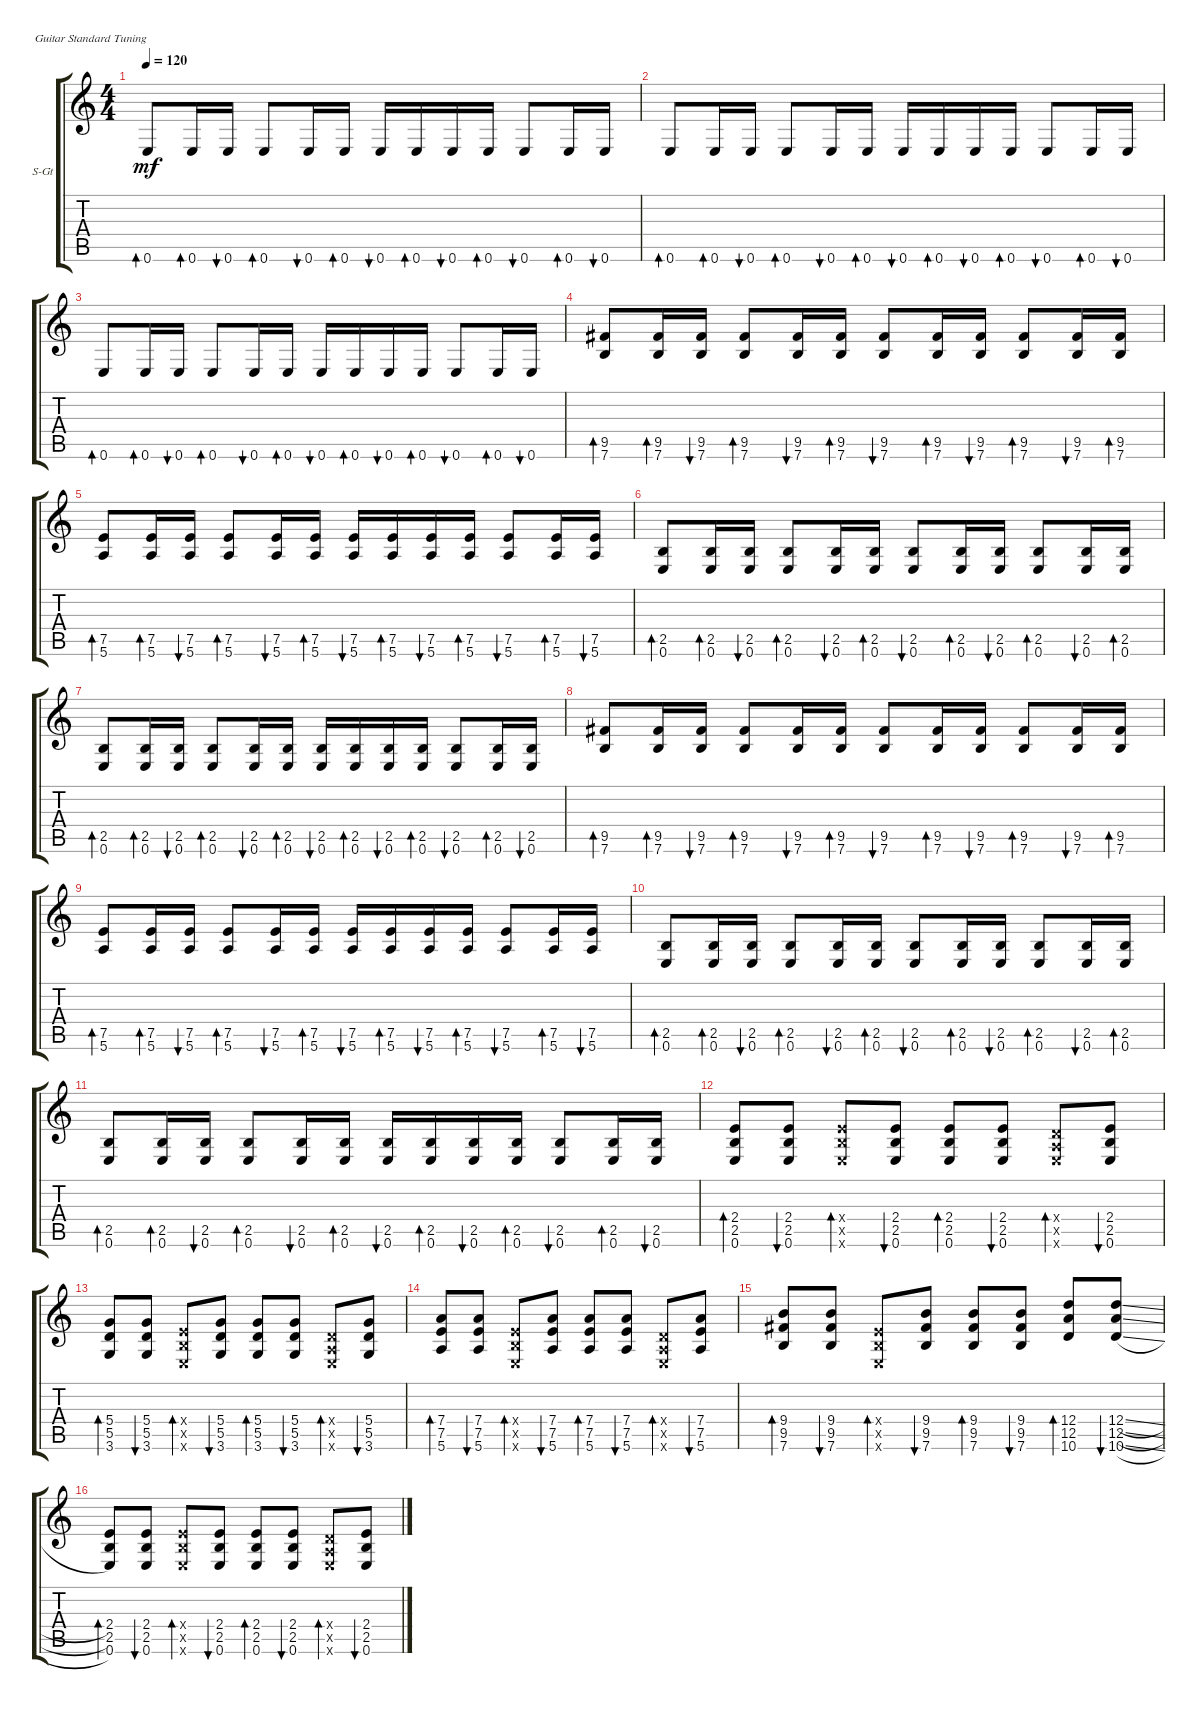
\bracketExtendMode groupsimilarinstruments
\firstSystemTrackNameOrientation horizontal
\otherSystemsTrackNameOrientation horizontal
\track ("Steel Guitar" "S-Gt") {instrument acousticguitarsteel}
\staff {score tabs}
\tuning (E4 B3 G3 D3 A2 E2)
\ts (4 4)
\tempo 120
\clef g2
\ks c
0.6.8{bd 30 dy mf} 0.6.16{bd 30} 0.6.16{bu 30} 0.6.8{bd 30} 0.6.16{bu 30} 0.6.16{bd 30} 0.6.16{bu 30} 0.6.16{bd 30} 0.6.16{bu 30} 0.6.16{bd 30} 0.6.8{bu 30} 0.6.16{bd 30} 0.6.16{bu 30} |
0.6.8{bd 30} 0.6.16{bd 30} 0.6.16{bu 30} 0.6.8{bd 30} 0.6.16{bu 30} 0.6.16{bd 30} 0.6.16{bu 30} 0.6.16{bd 30} 0.6.16{bu 30} 0.6.16{bd 30} 0.6.8{bu 30} 0.6.16{bd 30} 0.6.16{bu 30} |
0.6.8{bd 30} 0.6.16{bd 30} 0.6.16{bu 30} 0.6.8{bd 30} 0.6.16{bu 30} 0.6.16{bd 30} 0.6.16{bu 30} 0.6.16{bd 30} 0.6.16{bu 30} 0.6.16{bd 30} 0.6.8{bu 30} 0.6.16{bd 30} 0.6.16{bu 30} |
(9.5 7.6).8{bd 30} (9.5 7.6).16{bd 30} (9.5 7.6).16{bu 30} (9.5 7.6).8{bd 30} (9.5 7.6).16{bu 30} (9.5 7.6).16{bd 30} (9.5 7.6).8{bu 30} (9.5 7.6).16{bd 30} (9.5 7.6).16{bu 30} (9.5 7.6).8{bd 30} (9.5 7.6).16{bu 30} (9.5 7.6).16{bd 30} |
(7.5 5.6).8{bd 30} (7.5 5.6).16{bd 30} (7.5 5.6).16{bu 30} (7.5 5.6).8{bd 30} (7.5 5.6).16{bu 30} (7.5 5.6).16{bd 30} (7.5 5.6).16{bu 30} (7.5 5.6).16{bd 30} (7.5 5.6).16{bu 30} (7.5 5.6).16{bd 30} (7.5 5.6).8{bu 30} (7.5 5.6).16{bd 30} (7.5 5.6).16{bu 30} |
(2.5 0.6).8{bd 30} (2.5 0.6).16{bd 30} (2.5 0.6).16{bu 30} (2.5 0.6).8{bd 30} (2.5 0.6).16{bu 30} (2.5 0.6).16{bd 30} (2.5 0.6).8{bu 30} (2.5 0.6).16{bd 30} (2.5 0.6).16{bu 30} (2.5 0.6).8{bd 30} (2.5 0.6).16{bu 30} (2.5 0.6).16{bd 30} |
(2.5 0.6).8{bd 30} (2.5 0.6).16{bd 30} (2.5 0.6).16{bu 30} (2.5 0.6).8{bd 30} (2.5 0.6).16{bu 30} (2.5 0.6).16{bd 30} (2.5 0.6).16{bu 30} (2.5 0.6).16{bd 30} (2.5 0.6).16{bu 30} (2.5 0.6).16{bd 30} (2.5 0.6).8{bu 30} (2.5 0.6).16{bd 30} (2.5 0.6).16{bu 30} |
(9.5 7.6).8{bd 30} (9.5 7.6).16{bd 30} (9.5 7.6).16{bu 30} (9.5 7.6).8{bd 30} (9.5 7.6).16{bu 30} (9.5 7.6).16{bd 30} (9.5 7.6).8{bu 30} (9.5 7.6).16{bd 30} (9.5 7.6).16{bu 30} (9.5 7.6).8{bd 30} (9.5 7.6).16{bu 30} (9.5 7.6).16{bd 30} |
(7.5 5.6).8{bd 30} (7.5 5.6).16{bd 30} (7.5 5.6).16{bu 30} (7.5 5.6).8{bd 30} (7.5 5.6).16{bu 30} (7.5 5.6).16{bd 30} (7.5 5.6).16{bu 30} (7.5 5.6).16{bd 30} (7.5 5.6).16{bu 30} (7.5 5.6).16{bd 30} (7.5 5.6).8{bu 30} (7.5 5.6).16{bd 30} (7.5 5.6).16{bu 30} |
(2.5 0.6).8{bd 30} (2.5 0.6).16{bd 30} (2.5 0.6).16{bu 30} (2.5 0.6).8{bd 30} (2.5 0.6).16{bu 30} (2.5 0.6).16{bd 30} (2.5 0.6).8{bu 30} (2.5 0.6).16{bd 30} (2.5 0.6).16{bu 30} (2.5 0.6).8{bd 30} (2.5 0.6).16{bu 30} (2.5 0.6).16{bd 30} |
(2.5 0.6).8{bd 30} (2.5 0.6).16{bd 30} (2.5 0.6).16{bu 30} (2.5 0.6).8{bd 30} (2.5 0.6).16{bu 30} (2.5 0.6).16{bd 30} (2.5 0.6).16{bu 30} (2.5 0.6).16{bd 30} (2.5 0.6).16{bu 30} (2.5 0.6).16{bd 30} (2.5 0.6).8{bu 30} (2.5 0.6).16{bd 30} (2.5 0.6).16{bu 30} |
(2.4 2.5 0.6).8{bd 30} (2.4 2.5 0.6).8{bu 30} (2.4{x} 2.5{x} 0.6{x}).8{bd 30} (2.4 2.5 0.6).8{bu 30} (2.4 2.5 0.6).8{bd 30} (2.4 2.5 0.6).8{bu 30} (0.4{x} 0.5{x} 0.6{x}).8{bd 30} (2.4 2.5 0.6).8{bu 30} |
(5.4 5.5 3.6).8{bd 30} (5.4 5.5 3.6).8{bu 30} (2.4{x} 2.5{x} 0.6{x}).8{bd 30} (5.4 5.5 3.6).8{bu 30} (5.4 5.5 3.6).8{bd 30} (5.4 5.5 3.6).8{bu 30} (0.4{x} 0.5{x} 0.6{x}).8{bd 30} (5.4 5.5 3.6).8{bu 30} |
(7.4 7.5 5.6).8{bd 30} (7.4 7.5 5.6).8{bu 30} (2.4{x} 2.5{x} 0.6{x}).8{bd 30} (7.4 7.5 5.6).8{bu 30} (7.4 7.5 5.6).8{bd 30} (7.4 7.5 5.6).8{bu 30} (0.4{x} 0.5{x} 0.6{x}).8{bd 30} (7.4 7.5 5.6).8{bu 30} |
(9.4 9.5 7.6).8{bd 30} (9.4 9.5 7.6).8{bu 30} (2.4{x} 2.5{x} 0.6{x}).8{bd 30} (9.4 9.5 7.6).8{bu 30} (9.4 9.5 7.6).8{bd 30} (9.4 9.5 7.6).8{bu 30} (12.4 12.5 10.6).8{bd 30} (12.4{sl} 12.5{sl} 10.6{sl}).8{bu 30} |
(2.4 2.5 0.6).8{bd 30} (2.4 2.5 0.6).8{bu 30} (2.4{x} 2.5{x} 0.6{x}).8{bd 30} (2.4 2.5 0.6).8{bu 30} (2.4 2.5 0.6).8{bd 30} (2.4 2.5 0.6).8{bu 30} (0.4{x} 0.5{x} 0.6{x}).8{bd 30} (2.4 2.5 0.6).8{bu 30}
